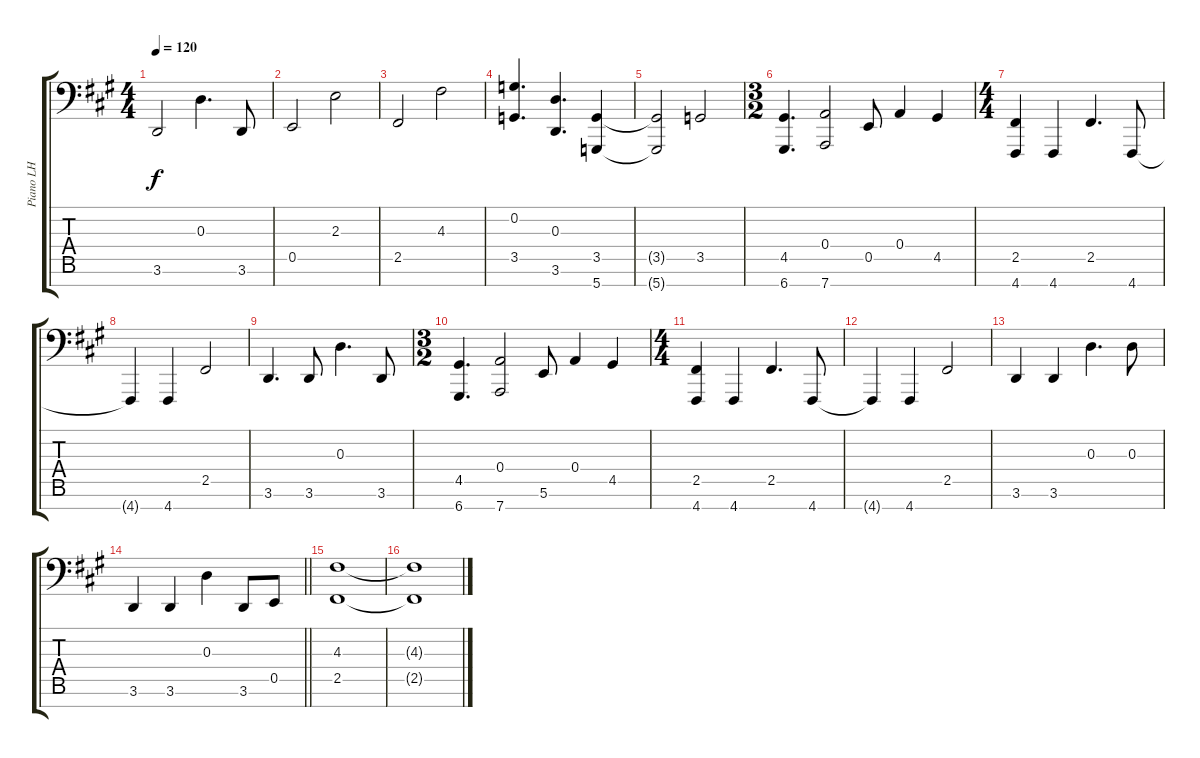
\track ("Piano LH" "Piano LH") {instrument brightacousticpiano}
\staff {score tabs}
\tuning (C4 G3 D3 A2 E2 B1 D1) {hide}
\ts (4 4)
\tempo 120
\clef f4
\ks a
3.6.2{dy f} 0.3.4{d} 3.6.8 |
0.5.2 2.3.2 |
2.5.2 4.3.2 |
(0.2 3.5).4{d} (0.3 3.6).4{d} (3.5 5.7).4 |
(3.5{t} 5.7{t}).2 3.5.2 |
\ts (3 2)
(4.5 6.7).4{d} (0.4 7.7).2 0.5.8 0.4.4 4.5.4 |
\ts (4 4)
(2.5 4.7).4 4.7.4 2.5.4{d} 4.7.8 |
4.7{t}.4 4.7.4 2.5.2 |
3.6.4{d} 3.6.8 0.3.4{d} 3.6.8 |
\ts (3 2)
(4.5 6.7).4{d} (0.4 7.7).2 5.6.8 0.4.4 4.5.4 |
\ts (4 4)
(2.5 4.7).4 4.7.4 2.5.4{d} 4.7.8 |
4.7{t}.4 4.7.4 2.5.2 |
3.6.4 3.6.4 0.3.4{d} 0.3.8 |
\barLineRight lightlight
3.6.4 3.6.4 0.3.4 3.6.8 0.5.8 |
(4.3 2.5).1 |
(4.3{t} 2.5{t}).1
